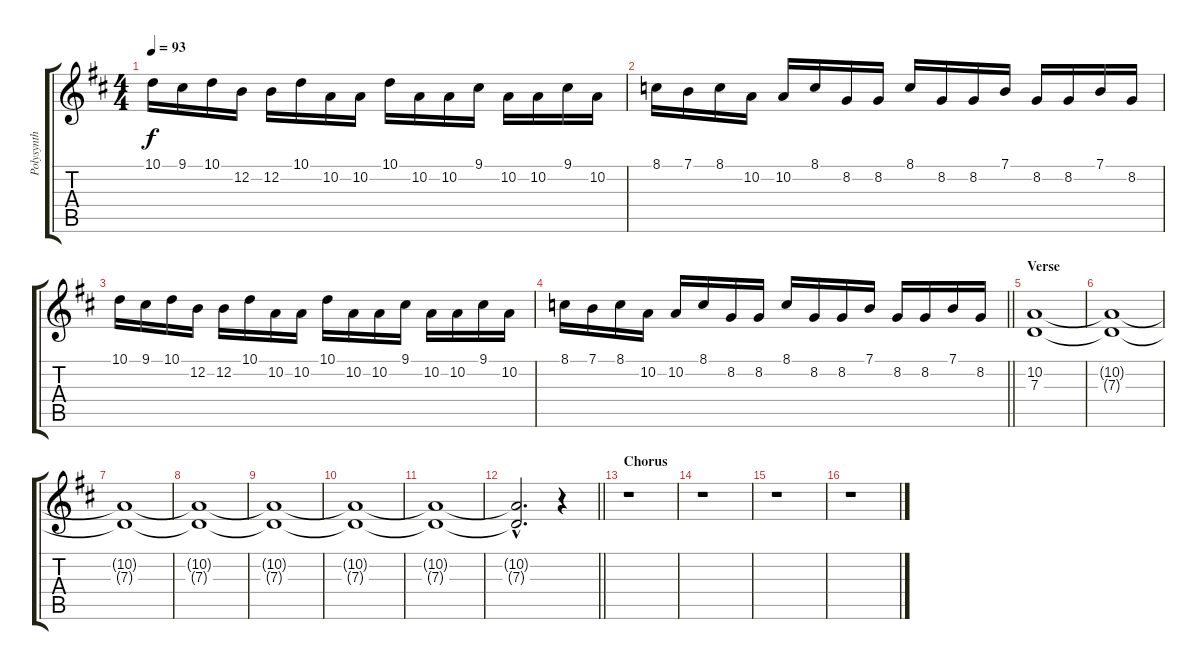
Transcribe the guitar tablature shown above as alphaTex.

\track ("Polysynth Pad" "Polysynth ") {instrument pad3polysynth}
\staff {score tabs}
\tuning (E4 B3 G3 D3 A2 E2) {hide}
\ts (4 4)
\tempo 93
\clef g2
\ks d
10.1.16{dy f} 9.1.16 10.1.16 12.2.16 12.2.16 10.1.16 10.2.16 10.2.16 10.1.16 10.2.16 10.2.16 9.1.16 10.2.16 10.2.16 9.1.16 10.2.16 |
8.1.16 7.1.16 8.1.16 10.2.16 10.2.16 8.1.16 8.2.16 8.2.16 8.1.16 8.2.16 8.2.16 7.1.16 8.2.16 8.2.16 7.1.16 8.2.16 |
10.1.16 9.1.16 10.1.16 12.2.16 12.2.16 10.1.16 10.2.16 10.2.16 10.1.16 10.2.16 10.2.16 9.1.16 10.2.16 10.2.16 9.1.16 10.2.16 |
\barLineRight lightlight
8.1.16 7.1.16 8.1.16 10.2.16 10.2.16 8.1.16 8.2.16 8.2.16 8.1.16 8.2.16 8.2.16 7.1.16 8.2.16 8.2.16 7.1.16 8.2.16 |
\section ("" "Verse")
(10.2 7.3).1 |
(10.2{t} 7.3{t}).1 |
(10.2{t} 7.3{t}).1 |
(10.2{t} 7.3{t}).1 |
(10.2{t} 7.3{t}).1 |
(10.2{t} 7.3{t}).1 |
(10.2{t} 7.3{t}).1 |
\barLineRight lightlight
(10.2{hac t} 7.3{hac t}).2{d} r.4 |
\section ("" "Chorus")
r.1 |
r.1 |
r.1 |
r.1
